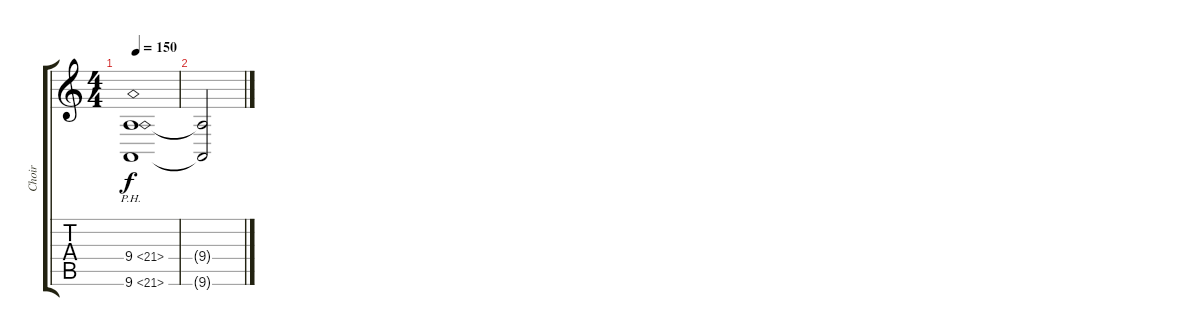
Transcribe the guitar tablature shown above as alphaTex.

\track ("Choir" "Choir") {instrument choiraahs}
\staff {score tabs}
\tuning (D4 A3 F3 C3 G2 C2) {hide}
\ts (4 4)
\tempo 150
\clef g2
\ks c
(9.4{ph 12} 9.6{ph 12}).1{dy f} |
(9.4{t} 9.6{t}).2
